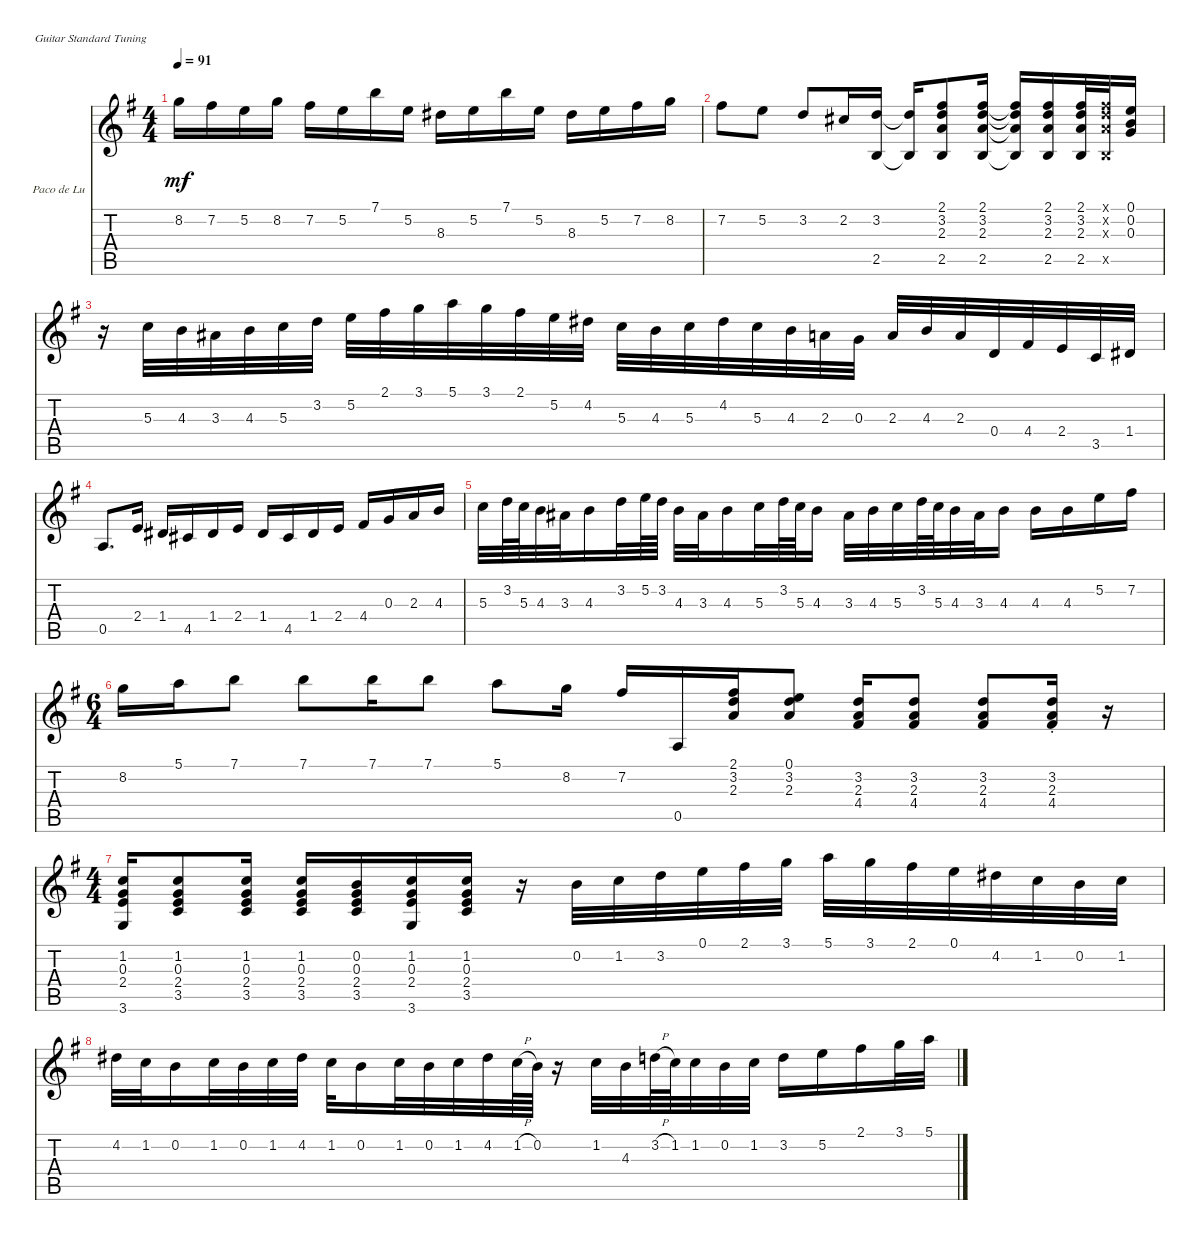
\bracketExtendMode nobrackets
\firstSystemTrackNameOrientation horizontal
\otherSystemsTrackNameOrientation horizontal
\track ("Paco de Lucía (Nylon)" "Paco de Lu") {instrument acousticguitarnylon}
\staff {score tabs}
\tuning (E4 B3 G3 D3 A2 E2)
\ts (4 4)
\tempo 91
\clef g2
\ks g
8.2.16{dy mf} 7.2.16 5.2.16 8.2.16 7.2.16 5.2.16 7.1.16 5.2.16 8.3.16 5.2.16 7.1.16 5.2.16 8.3.16 5.2.16 7.2.16 8.2.16 |
7.2.8 5.2.8 3.2.8 2.2.16 (3.2 2.5).16 (3.2{t} 2.5{t}).16 (2.1 3.2 2.3 2.5).8 (2.1 3.2 2.3 2.5).16 (2.1{t} 3.2{t} 2.3{t} 2.5{t}).16 (2.1 3.2 2.3 2.5).16 (2.1 3.2 2.3 2.5).32 (2.1{x} 3.2{x} 2.3{x} 2.5{x}).32 (0.1 0.2 0.3).16 |
r.16 5.3.32 4.3.32 3.3.32 4.3.32 5.3.32 3.2.32 5.2.32 2.1.32 3.1.32 5.1.32 3.1.32 2.1.32 5.2.32 4.2.32 5.3.32 4.3.32 5.3.32 4.2.32 5.3.32 4.3.32 2.3.32 0.3.32 2.3.32 4.3.32 2.3.32 0.4.32 4.4.32 2.4.32 3.5.32 1.4.32 |
0.5.8{d} 2.4.16 1.4.16 4.5.16 1.4.16 2.4.16 1.4.16 4.5.16 1.4.16 2.4.16 4.4.16 0.3.16 2.3.16 4.3.16 |
5.3.32 3.2.64 5.3.64 4.3.32 3.3.32 4.3.16 3.2.32 5.2.64 3.2.64 4.3.32 3.3.32 4.3.16 5.3.32 3.2.64 5.3.64 4.3.16 3.3.32 4.3.32 5.3.32 3.2.64 5.3.64 4.3.32 3.3.32 4.3.16 4.3.16 4.3.16 5.2.16 7.2.16 |
\ts (6 4)
8.2.16 5.1.16 7.1.8 7.1.8 7.1.16 7.1.8 5.1.8 8.2.16 7.2.16 0.5.16 (2.1 3.2 2.3).16 (0.1 3.2 2.3).8 (3.2 2.3 4.4).16 (3.2 2.3 4.4).8 (3.2 2.3 4.4).8 (3.2{st} 2.3{st} 4.4{st}).16 r.16 |
\ts (4 4)
(1.2 0.3 2.4 3.6).16 (1.2 0.3 2.4 3.5).8 (1.2 0.3 2.4 3.5).16 (1.2 0.3 2.4 3.5).16 (0.2 0.3 2.4 3.5).16 (1.2 0.3 2.4 3.6).16 (1.2 0.3 2.4 3.5).16 r.16 0.2.32 1.2.32 3.2.32 0.1.32 2.1.32 3.1.32 5.1.32 3.1.32 2.1.32 0.1.32 4.2.32 1.2.32 0.2.32 1.2.32 |
4.2.32 1.2.32 0.2.16 1.2.32 0.2.32 1.2.32 4.2.32 1.2.32 0.2.16 1.2.32 0.2.32 1.2.32 4.2.32 1.2{h}.64 0.2.64 r.16 1.2.32 4.3.32 3.2{h}.64 1.2.64 1.2.32 0.2.32 1.2.32 3.2.16 5.2.16 2.1.16 3.1.32 5.1.32
